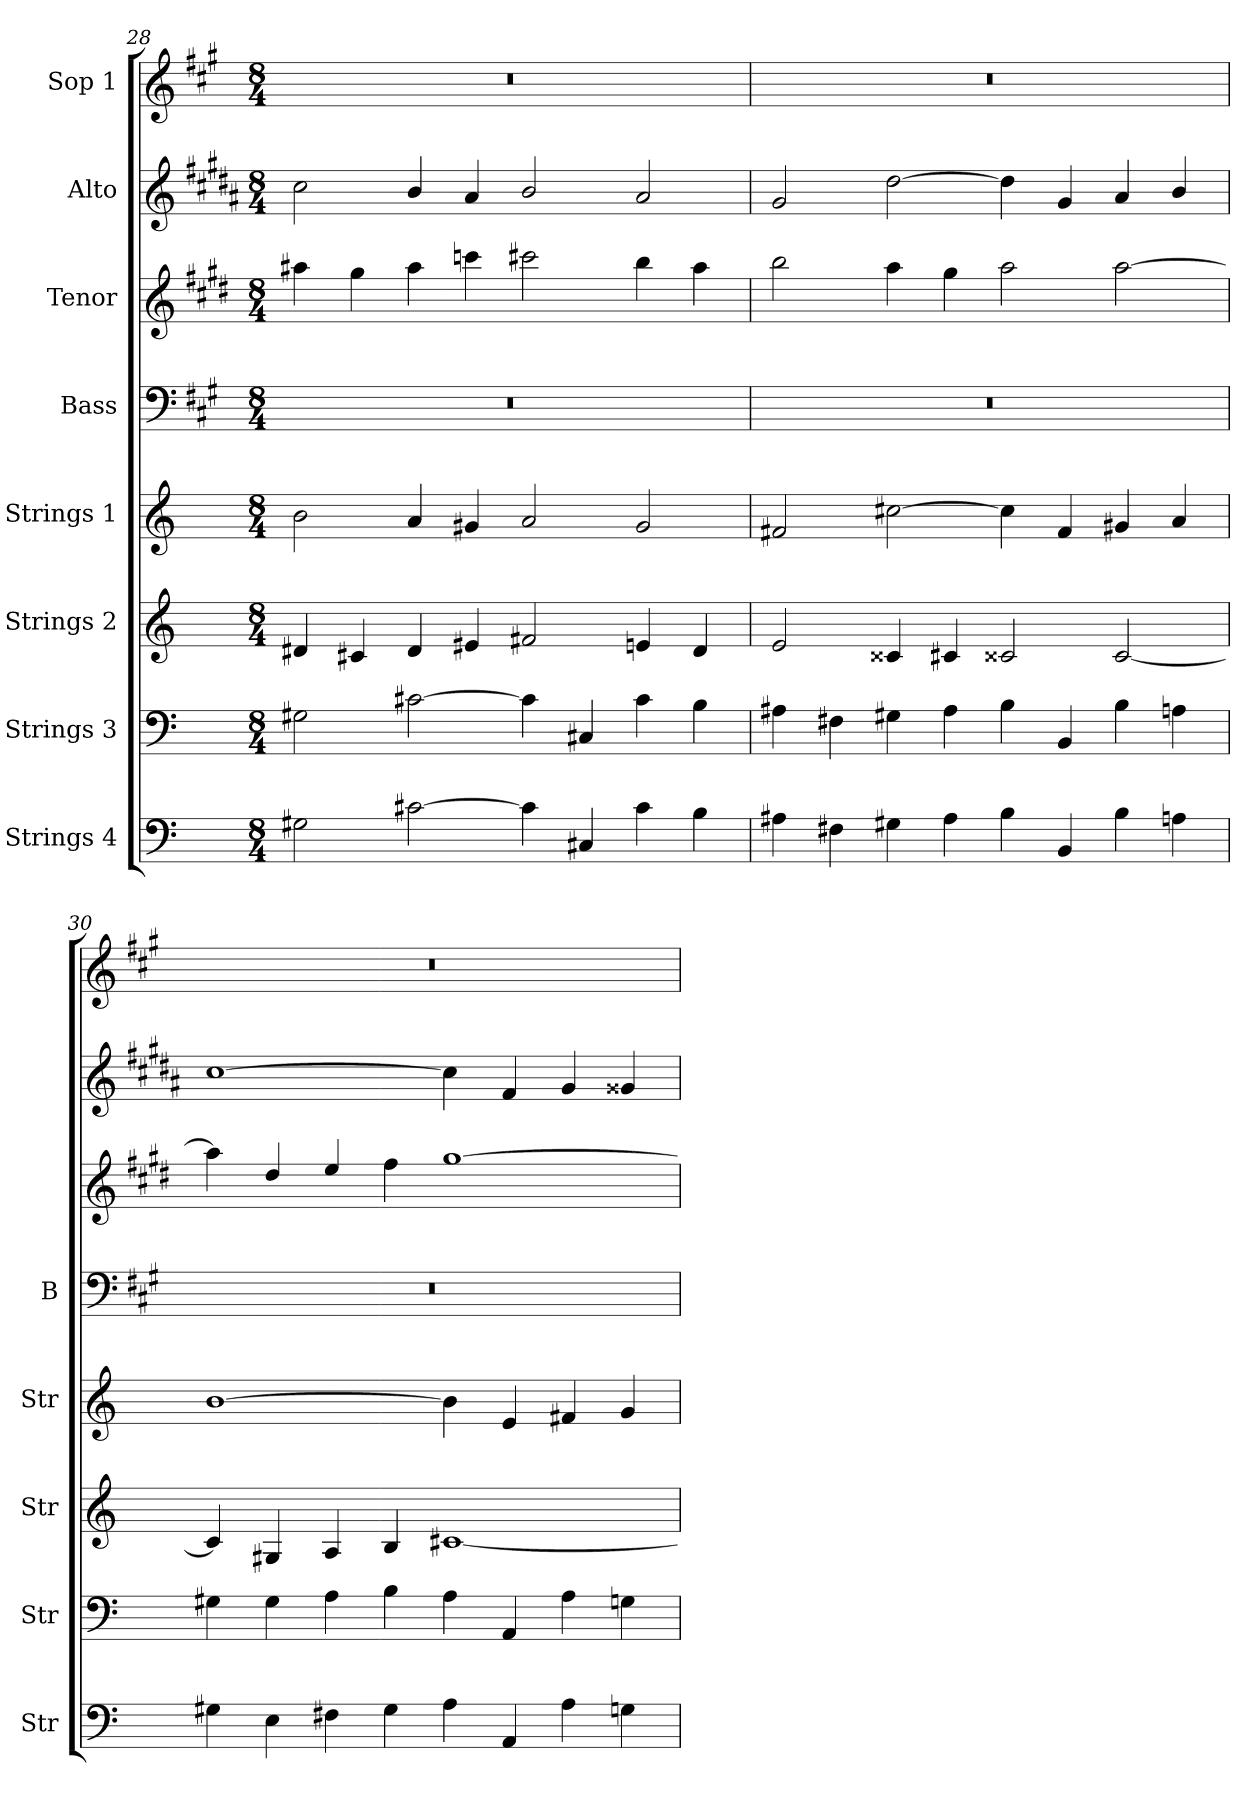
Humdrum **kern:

**kern	**kern	**kern	**kern	**kern	**kern	**kern	**kern
*part8	*part7	*part6	*part5	*part4	*part3	*part2	*part1
*staff8	*staff7	*staff6	*staff5	*staff4	*staff3	*staff2	*staff1
*I"Strings 4	*I"Strings 3	*I"Strings 2	*I"Strings 1	*I"Bass	*I"Tenor	*I"Alto	*I"Sop 1
*I'Str	*I'Str	*I'Str	*I'Str	*I'B	*	*	*
!!LO:PB:g=z
*clefF4	*clefF4	*clefG2	*clefG2	*clefF4	*clefG2	*clefG2	*clefG2
*	*	*	*	*	*ITrd4c7	*ITrd1c2	*ITrd-7c-12
*k[]	*k[]	*k[]	*k[]	*k[f#c#g#]	*k[f#c#g#]	*k[f#c#g#]	*k[f#c#g#]
*C:	*C:	*C:	*C:	*A:	*A:	*A:	*A:
*M8/4	*M8/4	*M8/4	*M8/4	*M8/4	*M8/4	*M8/4	*M8/4
=28	=28	=28	=28	=28	=28	=28	=28
2G#X\	2G#X\	4d#X/	2b\	0r	4dd#X\	2b\	0r
.	.	4c#X/	.	.	4cc#\	.	.
[2c#X\	[2c#X\	4d#/	4a/	.	4dd#\	4a/	.
.	.	4e#X/	4g#X/	.	4ffn\	4g#/	.
4c#\]	4c#\]	2f#X/	2a/	.	2ff#X\	2a/	.
4C#X/	4C#X/	.	.	.	.	.	.
4c#\	4c#\	4en/	2g#/	.	4ee\	2g#/	.
4B\	4B\	4d#/	.	.	4dd#\	.	.
=29	=29	=29	=29	=29	=29	=29	=29
4A#X\	4A#X\	2e/	2f#X/	0r	2ee\	2f#/	0r
4F#X\	4F#X\	.	.	.	.	.	.
4G#X\	4G#X\	4c##X/	[2cc#X\	.	4dd\	[2cc#\	.
4A#\	4A#\	4c#X/	.	.	4cc#\	.	.
4B\	4B\	2c##X/	4cc#\]	.	2dd\	4cc#\]	.
4BB/	4BB/	.	4f#/	.	.	4f#/	.
4B\	4B\	[2c##/	4g#X/	.	[2dd\	4g#/	.
4An\	4An\	.	4a/	.	.	4a/	.
=30	=30	=30	=30	=30	=30	=30	=30
4G#X\	4G#X\	4c##/]	[1b	0r	4dd\]	[1b	0r
4E\	4G#\	4G#X/	.	.	4g#/	.	.
4F#X\	4A\	4A/	.	.	4a/	.	.
4G#\	4B\	4B/	.	.	4b\	.	.
4A\	4A\	[1c#X	4b\]	.	[1cc#	4b\]	.
4AA/	4AA/	.	4e/	.	.	4e/	.
4A\	4A\	.	4f#X/	.	.	4f#/	.
4Gn\	4Gn\	.	4g/	.	.	4f##X/	.
=	=	=	=	=	=	=	=
*-	*-	*-	*-	*-	*-	*-	*-
